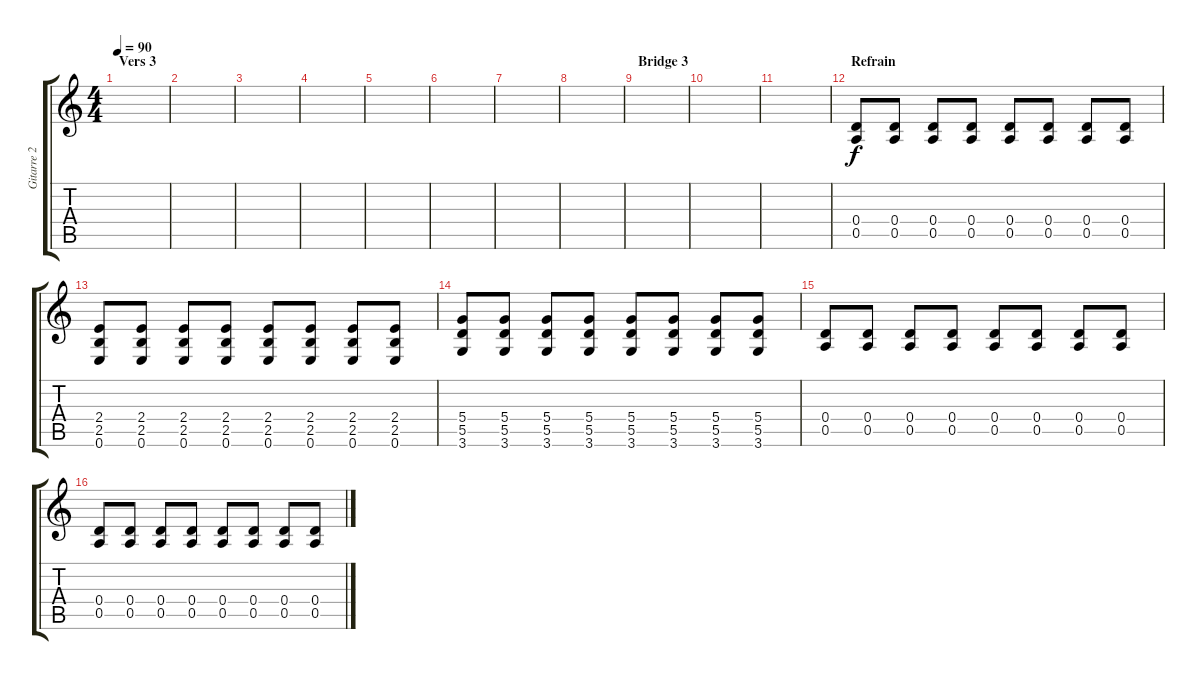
\track ("Gitarre 2 Distortion" "Gitarre 2 ") {instrument distortionguitar}
\staff {score tabs}
\tuning (E4 B3 G3 D3 A2 E2) {hide}
\ts (4 4)
\section ("" "Vers 3")
\tempo 90
\clef g2
\ks c
|
|
|
|
|
|
|
|
\section ("" "Bridge 3")
|
|
|
\section ("" "Refrain")
(0.4 0.5).8 (0.4 0.5).8 (0.4 0.5).8 (0.4 0.5).8 (0.4 0.5).8 (0.4 0.5).8 (0.4 0.5).8 (0.4 0.5).8 |
(2.4 2.5 0.6).8 (2.4 2.5 0.6).8 (2.4 2.5 0.6).8 (2.4 2.5 0.6).8 (2.4 2.5 0.6).8 (2.4 2.5 0.6).8 (2.4 2.5 0.6).8 (2.4 2.5 0.6).8 |
(5.4 5.5 3.6).8 (5.4 5.5 3.6).8 (5.4 5.5 3.6).8 (5.4 5.5 3.6).8 (5.4 5.5 3.6).8 (5.4 5.5 3.6).8 (5.4 5.5 3.6).8 (5.4 5.5 3.6).8 |
(0.4 0.5).8 (0.4 0.5).8 (0.4 0.5).8 (0.4 0.5).8 (0.4 0.5).8 (0.4 0.5).8 (0.4 0.5).8 (0.4 0.5).8 |
(0.4 0.5).8 (0.4 0.5).8 (0.4 0.5).8 (0.4 0.5).8 (0.4 0.5).8 (0.4 0.5).8 (0.4 0.5).8 (0.4 0.5).8
